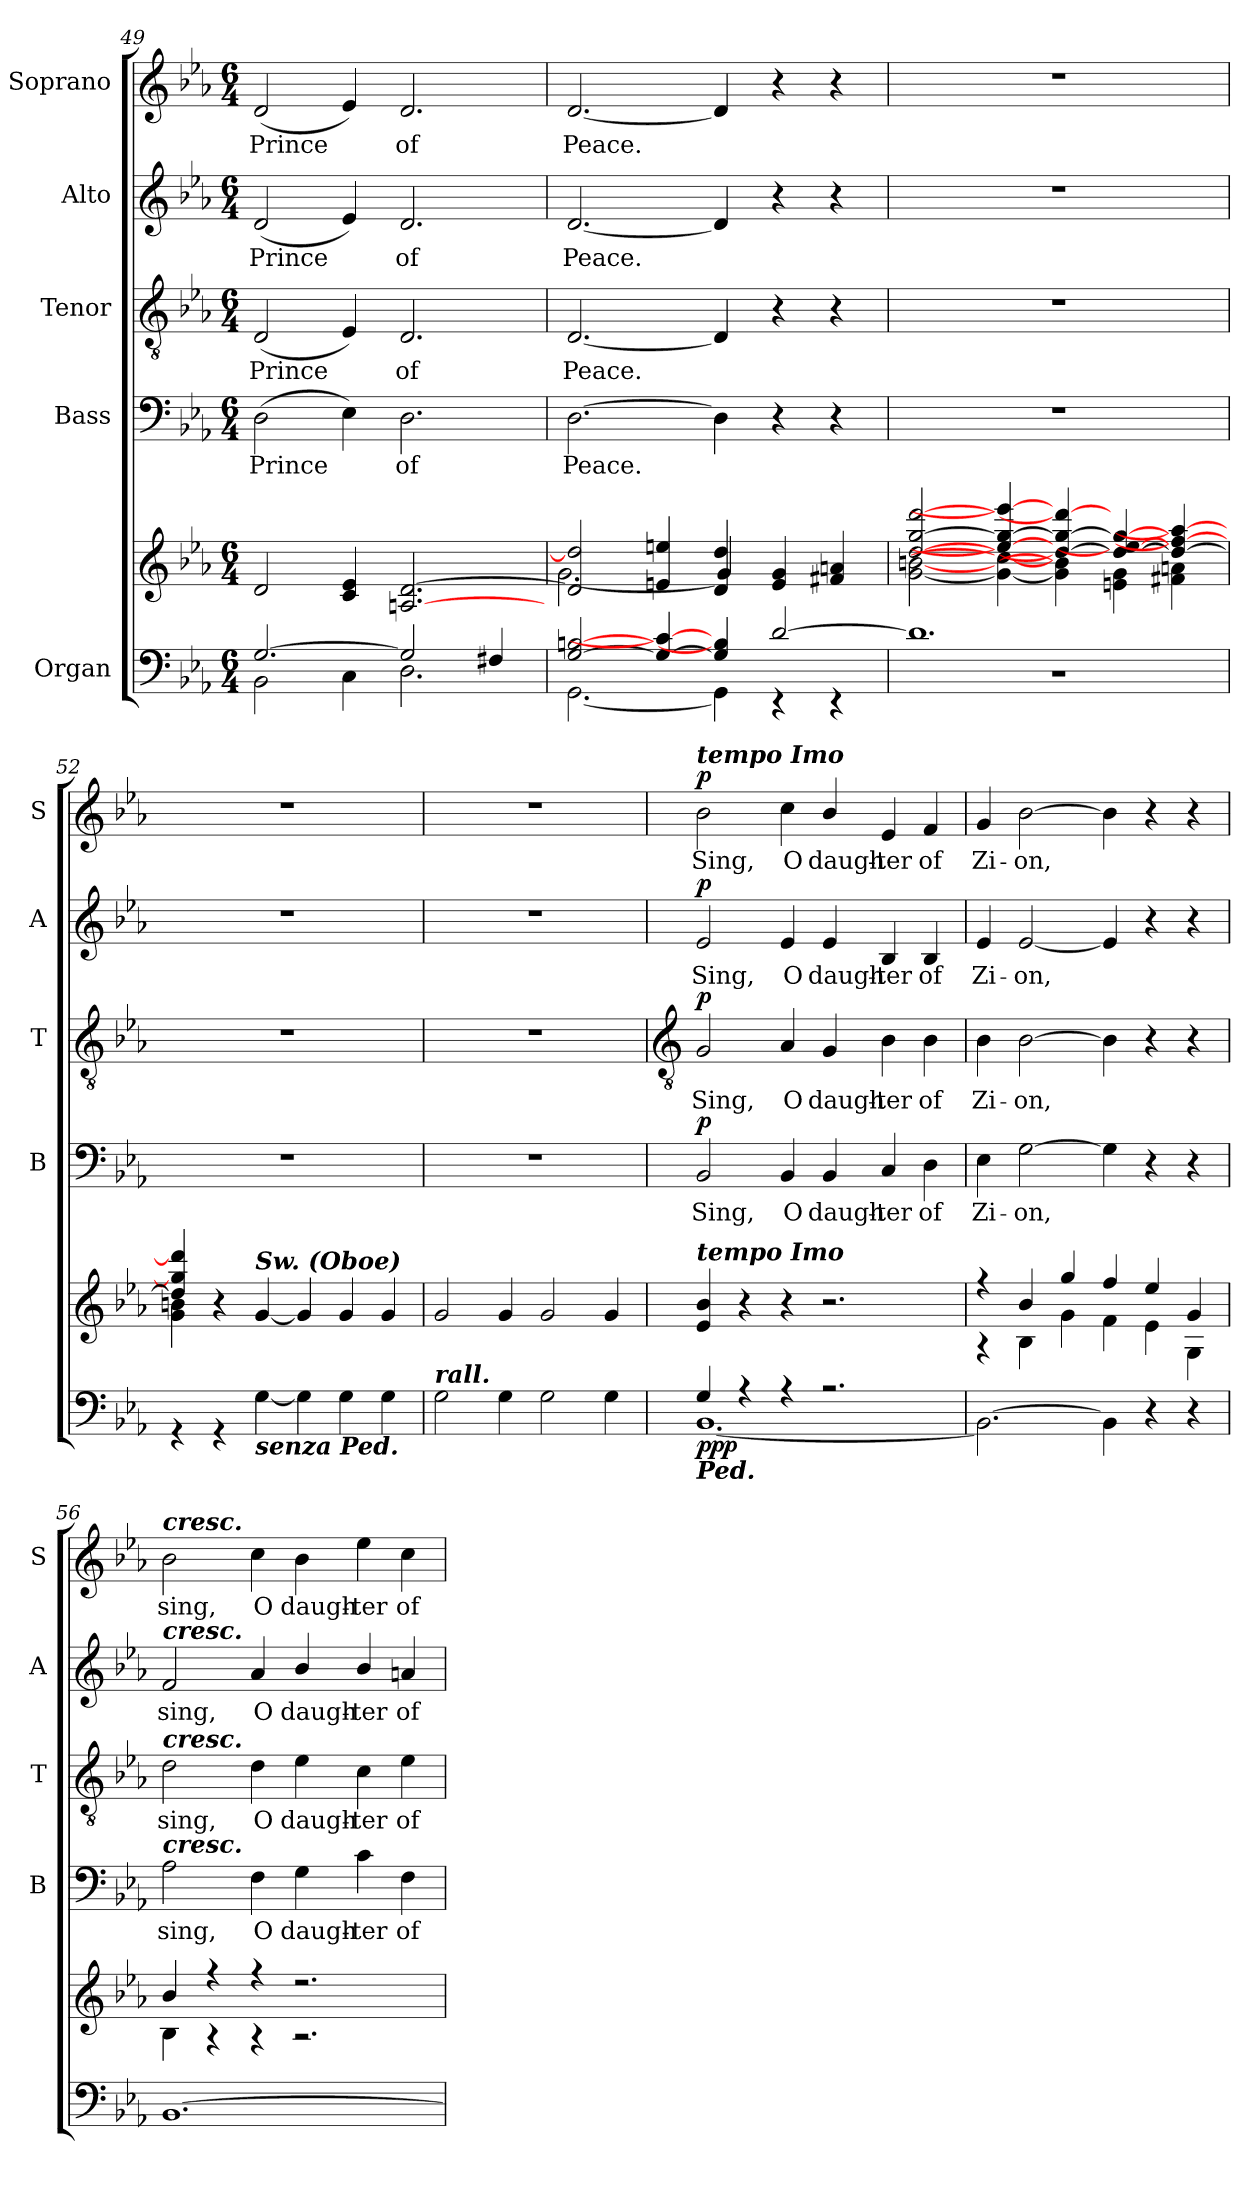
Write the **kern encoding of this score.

**kern	**kern	**dynam	**kern	**text	**dynam	**kern	**text	**dynam	**kern	**text	**dynam	**kern	**text	**dynam
*part5	*part5	*part5	*part4	*part4	*part4	*part3	*part3	*part3	*part2	*part2	*part2	*part1	*part1	*part1
*staff6	*staff5	*staff5/6	*staff4	*staff4	*staff4	*staff3	*staff3	*staff3	*staff2	*staff2	*staff2	*staff1	*staff1	*staff1
*I"Organ	*	*	*I"Bass	*	*	*I"Tenor	*	*	*I"Alto	*	*	*I"Soprano	*	*
*	*	*	*I'B	*	*	*I'T	*	*	*I'A	*	*	*I'S	*	*
*clefF4	*clefG2	*	*clefF4	*	*	*clefGv2	*	*	*clefG2	*	*	*clefG2	*	*
*k[b-e-a-]	*k[b-e-a-]	*	*k[b-e-a-]	*	*	*k[b-e-a-]	*	*	*k[b-e-a-]	*	*	*k[b-e-a-]	*	*
*E-:	*E-:	*	*E-:	*	*	*E-:	*	*	*E-:	*	*	*E-:	*	*
*M6/4	*M6/4	*	*M6/4	*	*	*M6/4	*	*	*M6/4	*	*	*M6/4	*	*
=49	=49	=49	=49	=49	=49	=49	=49	=49	=49	=49	=49	=49	=49	=49
*^	*^	*	*	*	*	*	*	*	*	*	*	*	*	*
!	!	!	!	!	!	!LO:LY:b	!	!	!LO:LY:b	!	!	!LO:LY:b	!	!	!LO:LY:b	!
[2.G/	2BB-\	2d/	1.ryy	.	(>2D	Prince	.	(<2D	Prince	.	(<2d	Prince	.	(<2d	Prince	.
.	4C\	4c/ 4e-/	.	.	4E-)	.	.	4E-)	.	.	4e-)	.	.	4e-)	.	.
!	!	!	!	!	!	!LO:LY:b	!	!	!LO:LY:b	!	!	!LO:LY:b	!	!	!LO:LY:b	!
2G/]	2.D\	[2.An/ [2.d/	.	.	2.D	of	.	2.D	of	.	2.d	of	.	2.d	of	.
4F#X/	.	.	.	.	.	.	.	.	.	.	.	.	.	.	.	.
=50	=50	=50	=50	=50	=50	=50	=50	=50	=50	=50	=50	=50	=50	=50	=50	=50
!	!	!	!	!	!	!LO:LY:b	!	!	!LO:LY:b	!	!	!LO:LY:b	!	!	!LO:LY:b	!
[2G/ [2Bn/	[2.GG\	2d/] 2dd/]	[2.g\	.	[2.D	Peace.	.	[2.D	Peace.	.	[2.d	Peace.	.	[2.d	Peace.	.
4G/_ 4c/_	.	4en/ 4een/	.	.	.	.	.	.	.	.	.	.	.	.	.	.
4G/] 4B/]	4GG\]	4d/ 4dd/	4g/]	.	4D]	.	.	4D]	.	.	4d]	.	.	4d]	.	.
[2d/	4r	4e/ 4g/	2ryy	.	4r	.	.	4r	.	.	4r	.	.	4r	.	.
.	4r	4f#X/ 4an/	.	.	4r	.	.	4r	.	.	4r	.	.	4r	.	.
=51	=51	=51	=51	=51	=51	=51	=51	=51	=51	=51	=51	=51	=51	=51	=51	=51
!	!LO:N:vis=1	!	!	!	!LO:N:vis=1	!	!	!LO:N:vis=1	!	!	!LO:N:vis=1	!	!	!LO:N:vis=1	!	!
1.d/]	1.r	[2dd/ [2gg/ [2ddd/	[2g\ [2bn\	.	1.r	.	.	1.r	.	.	1.r	.	.	1.r	.	.
.	.	4ee/_ 4gg/_ 4eee/_	4g\_ 4cc\_	.	.	.	.	.	.	.	.	.	.	.	.	.
.	.	4dd/_ 4gg/_ 4ddd/_	4g\] 4b\]	.	.	.	.	.	.	.	.	.	.	.	.	.
.	.	4dd/_ 4ee/_ 4gg/_	4en\ 4g\	.	.	.	.	.	.	.	.	.	.	.	.	.
.	.	4dd/_ 4ff#/_ 4aa/_	4f#X\ 4an\	.	.	.	.	.	.	.	.	.	.	.	.	.
=52	=52	=52	=52	=52	=52	=52	=52	=52	=52	=52	=52	=52	=52	=52	=52	=52
!	!	!	!	!	!LO:N:vis=1	!	!	!LO:N:vis=1	!	!	!LO:N:vis=1	!	!	!LO:N:vis=1	!	!
1.ryy	4r	4dd/] 4gg/] 4ddd/]	4g\ 4bn\	.	1.r	.	.	1.r	.	.	1.r	.	.	1.r	.	.
.	4r	4r	1ryy	.	.	.	.	.	.	.	.	.	.	.	.	.
!	!	!LO:TX:a:Bi:t=Sw. (Oboe)	!	!	!	!	!	!	!	!	!	!	!	!	!	!
!	!LO:TX:b:Bi:t=senza Ped.	!	!	!	!	!	!	!	!	!	!	!	!	!	!	!
.	[4G\	[4g/	.	.	.	.	.	.	.	.	.	.	.	.	.	.
.	4G\]	4g/]	.	.	.	.	.	.	.	.	.	.	.	.	.	.
.	4G\	4g/	.	.	.	.	.	.	.	.	.	.	.	.	.	.
.	4G\	4g/	4ryy	.	.	.	.	.	.	.	.	.	.	.	.	.
=53	=53	=53	=53	=53	=53	=53	=53	=53	=53	=53	=53	=53	=53	=53	=53	=53
!LO:TX:a:Bi:t=rall.	!	!	!	!	!	!	!	!	!	!	!	!	!	!	!	!
!	!	!	!	!	!LO:N:vis=1	!	!	!LO:N:vis=1	!	!	!LO:N:vis=1	!	!	!LO:N:vis=1	!	!
1.ryy	2G\	2g/	1.ryy	.	1.r	.	.	1.r	.	.	1.r	.	.	1.r	.	.
.	4G\	4g/	.	.	.	.	.	.	.	.	.	.	.	.	.	.
.	2G\	2g/	.	.	.	.	.	.	.	.	.	.	.	.	.	.
.	4G\	4g/	.	.	.	.	.	.	.	.	.	.	.	.	.	.
!!LO:LB:g=z
=54	=54	=54	=54	=54	=54	=54	=54	=54	=54	=54	=54	=54	=54	=54	=54	=54
*	*	*	*	*	*	*	*	*clefGv2	*	*	*	*	*	*	*	*
!	!	!	!	!	!	!	!	!	!	!	!	!	!	!LO:TX:a:Bi:t=tempo Imo	!	!
!	!	!LO:TX:a:Bi:t=tempo Imo	!	!	!	!	!	!	!	!	!	!	!	!	!	!
!LO:TX:b:Bi:t=Ped.	!	!	!	!	!	!	!	!	!	!	!	!	!	!	!	!
!	!	!	!	!LO:DY:b=2	!	!LO:LY:b	!	!	!LO:LY:b	!	!	!LO:LY:b	!	!	!LO:LY:b	!
!	!	!	!	!LO:DY:n=1:b=2	!	!	!	!	!	!	!	!	!	!	!	!
!	!	!	!	!LO:DY:n=2:b	!	!	!LO:DY:b	!	!	!LO:DY:b	!	!	!LO:DY:b	!	!	!LO:DY:b
4G/	[1.BB-\	4e-/ 4b-/	1ryy	p p p	2BB-	Sing,	p	2G	Sing,	p	2e-	Sing,	p	2b-	Sing,	p
4r	.	4r	.	.	.	.	.	.	.	.	.	.	.	.	.	.
!	!	!	!	!	!	!LO:LY:b	!	!	!LO:LY:b	!	!	!LO:LY:b	!	!	!LO:LY:b	!
4r	.	4r	.	.	4BB-	O	.	4A-	O	.	4e-	O	.	4cc	O	.
!	!	!	!	!	!	!LO:LY:b	!	!	!LO:LY:b	!	!	!LO:LY:b	!	!	!LO:LY:b	!
2.r	.	2.r	.	.	4BB-/	daugh-	.	4G/	daugh-	.	4e-/	daugh-	.	4b-/	daugh-	.
!	!	!	!	!	!	!LO:LY:b	!	!	!LO:LY:b	!	!	!LO:LY:b	!	!	!LO:LY:b	!
.	.	.	4ryy	.	4C	-ter	.	4B-	-ter	.	4B-	-ter	.	4e-	-ter	.
!	!	!	!	!	!	!LO:LY:b	!	!	!LO:LY:b	!	!	!LO:LY:b	!	!	!LO:LY:b	!
.	.	.	4ryy	.	4D	of	.	4B-	of	.	4B-	of	.	4f	of	.
=55	=55	=55	=55	=55	=55	=55	=55	=55	=55	=55	=55	=55	=55	=55	=55	=55
!	!	!	!	!	!	!LO:LY:b	!	!	!LO:LY:b	!	!	!LO:LY:b	!	!	!LO:LY:b	!
1ryy	2.BB-\_	4r	4r	.	4E-	Zi-	.	4B-	Zi-	.	4e-	Zi-	.	4g	Zi-	.
!	!	!	!	!	!	!LO:LY:b	!	!	!LO:LY:b	!	!	!LO:LY:b	!	!	!LO:LY:b	!
.	.	4b-/	4B-\	.	[2G	-on,	.	[2B-	-on,	.	[2e-	-on,	.	[2b-	-on,	.
.	.	4gg/	4g\	.	.	.	.	.	.	.	.	.	.	.	.	.
.	4BB-\]	4ff/	4f\	.	4G]	.	.	4B-]	.	.	4e-]	.	.	4b-]	.	.
4ryy	4r	4ee-/	4e-\	.	4r	.	.	4r	.	.	4r	.	.	4r	.	.
4ryy	4r	4g/	4G\	.	4r	.	.	4r	.	.	4r	.	.	4r	.	.
=56	=56	=56	=56	=56	=56	=56	=56	=56	=56	=56	=56	=56	=56	=56	=56	=56
!	!	!	!	!	!	!	!	!	!	!	!	!	!	!LO:TX:a:Bi:t=cresc.	!	!
!	!	!	!	!	!	!	!	!	!	!	!LO:TX:a:Bi:t=cresc.	!	!	!	!	!
!	!	!	!	!	!	!	!	!LO:TX:a:Bi:t=cresc.	!	!	!	!	!	!	!	!
!	!	!	!	!	!LO:TX:a:Bi:t=cresc.	!	!	!	!	!	!	!	!	!	!	!
!	!	!	!	!	!	!LO:LY:b	!	!	!LO:LY:b	!	!	!LO:LY:b	!	!	!LO:LY:b	!
1ryy	[1.BB-\	4b-/	4B-\	.	2A-	sing,	.	2d	sing,	.	2f	sing,	.	2b-	sing,	.
.	.	4r	4r	.	.	.	.	.	.	.	.	.	.	.	.	.
!	!	!	!	!	!	!LO:LY:b	!	!	!LO:LY:b	!	!	!LO:LY:b	!	!	!LO:LY:b	!
.	.	4r	4r	.	4F	O	.	4d	O	.	4a-	O	.	4cc	O	.
!	!	!	!	!	!	!LO:LY:b	!	!	!LO:LY:b	!	!	!LO:LY:b	!	!	!LO:LY:b	!
.	.	2.r	2.r	.	4G	daugh-	.	4e-	daugh-	.	4b-/	daugh-	.	4b-	daugh-	.
!	!	!	!	!	!	!LO:LY:b	!	!	!LO:LY:b	!	!	!LO:LY:b	!	!	!LO:LY:b	!
4ryy	.	.	.	.	4c	-ter	.	4c	-ter	.	4b-/	-ter	.	4ee-	-ter	.
!	!	!	!	!	!	!LO:LY:b	!	!	!LO:LY:b	!	!	!LO:LY:b	!	!	!LO:LY:b	!
4ryy	.	.	.	.	4F	of	.	4e-	of	.	4an	of	.	4cc	of	.
*v	*v	*	*	*	*	*	*	*	*	*	*	*	*	*	*	*
*	*v	*v	*	*	*	*	*	*	*	*	*	*	*	*	*
=	=	=	=	=	=	=	=	=	=	=	=	=	=	=
*-	*-	*-	*-	*-	*-	*-	*-	*-	*-	*-	*-	*-	*-	*-
